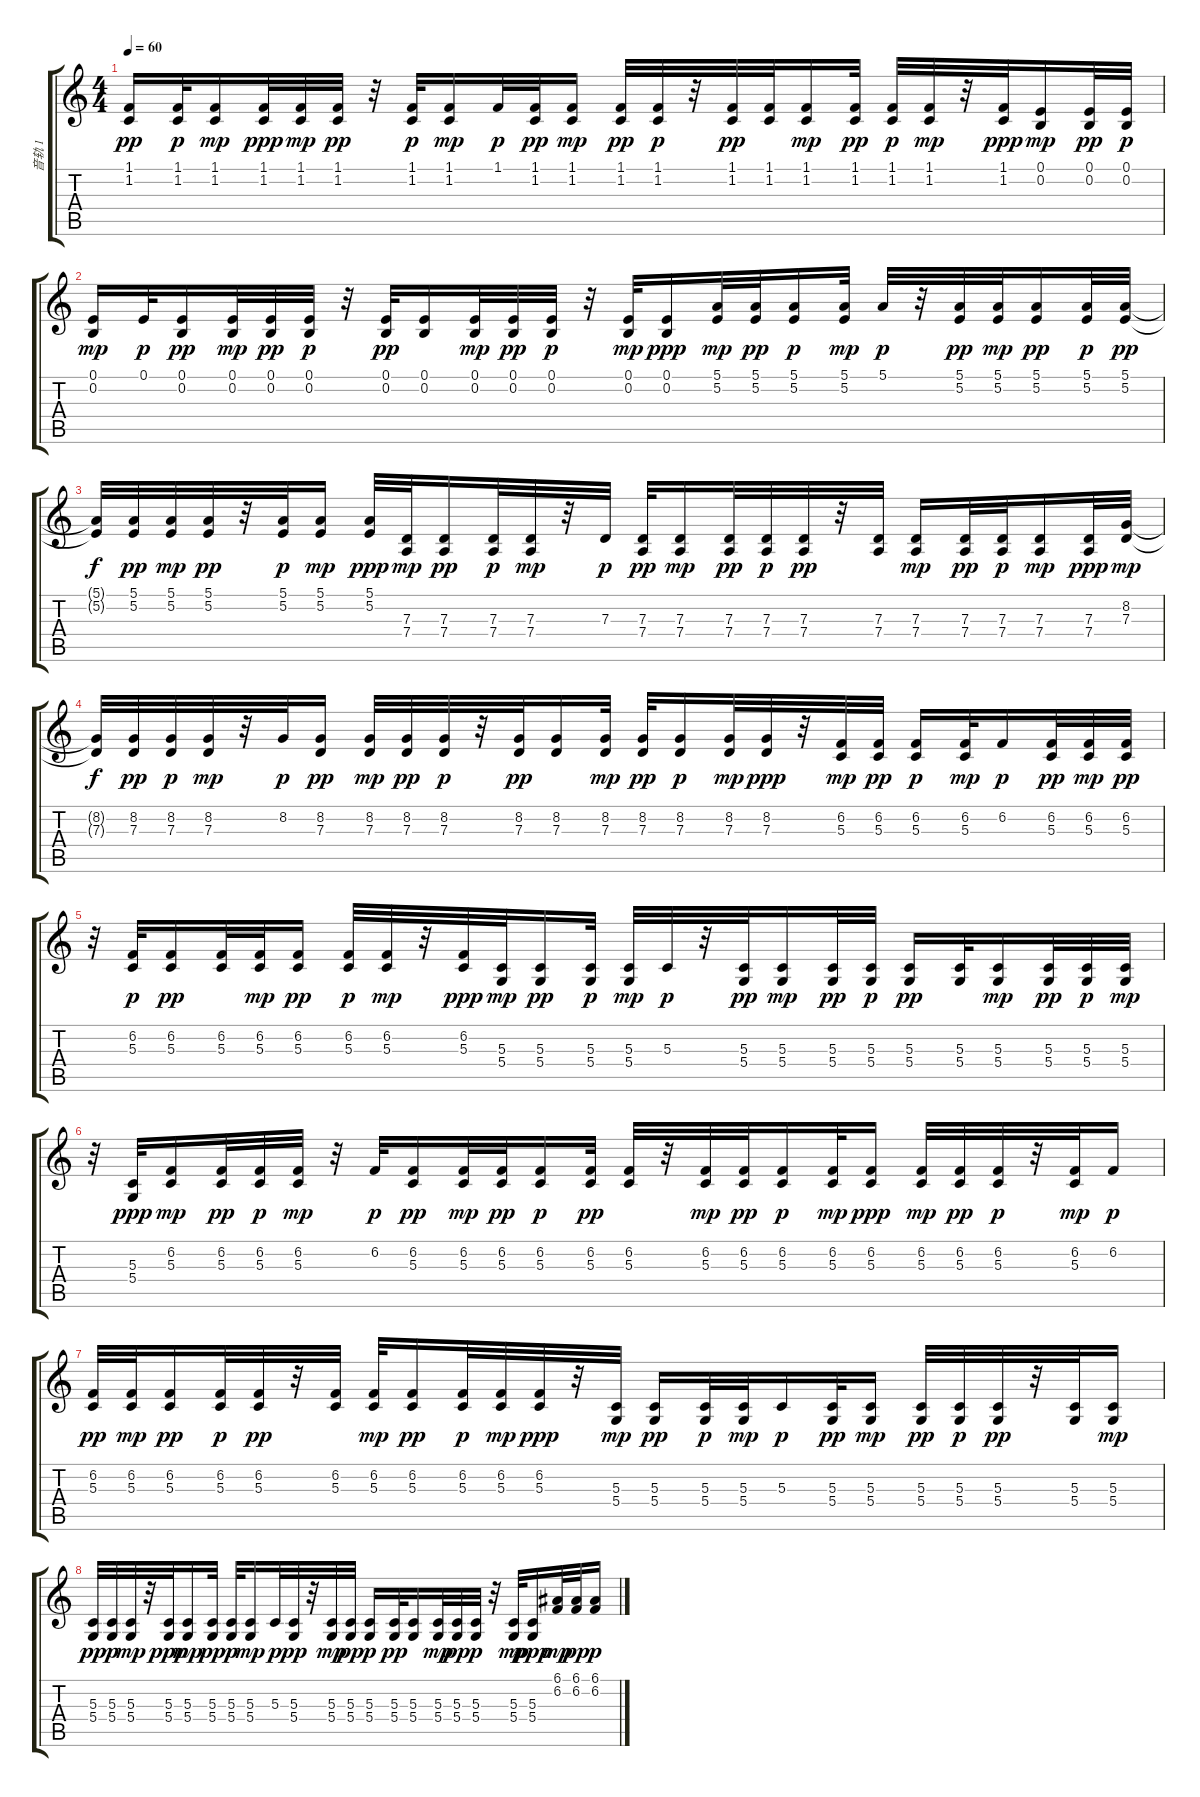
\track ("音轨 1" "音轨 1") {instrument synthstrings1}
\staff {score tabs}
\tuning (E4 B3 G3 D3 A2 E2) {hide}
\ts (4 4)
\tempo 60
\clef g2
\ks c
(1.1 1.2).16{dy pp} (1.1 1.2).32{dy p} (1.1 1.2).16{dy mp} (1.1 1.2).32{dy ppp} (1.1 1.2).32{dy mp} (1.1 1.2).32{dy pp} r.32 (1.1 1.2).32{dy p} (1.1 1.2).16{dy mp} 1.1.32{dy p} (1.1 1.2).32{dy pp} (1.1 1.2).16{dy mp} (1.1 1.2).32{dy pp} (1.1 1.2).32{dy p} r.32 (1.1 1.2).32{dy pp} (1.1 1.2).32 (1.1 1.2).16{dy mp} (1.1 1.2).32{dy pp} (1.1 1.2).32{dy p} (1.1 1.2).32{dy mp} r.32 (1.1 1.2).32{dy ppp} (0.1 0.2).16{dy mp} (0.1 0.2).32{dy pp} (0.1 0.2).32{dy p} |
(0.1 0.2).16{dy mp} 0.1.32{dy p} (0.1 0.2).16{dy pp} (0.1 0.2).32{dy mp} (0.1 0.2).32{dy pp} (0.1 0.2).32{dy p} r.32 (0.1 0.2).32{dy pp} (0.1 0.2).16 (0.1 0.2).32{dy mp} (0.1 0.2).32{dy pp} (0.1 0.2).32{dy p} r.32 (0.1 0.2).32{dy mp} (0.1 0.2).16{dy ppp} (5.1 5.2).32{dy mp} (5.1 5.2).32{dy pp} (5.1 5.2).16{dy p} (5.1 5.2).32{dy mp} 5.1.32{dy p} r.32 (5.1 5.2).32{dy pp} (5.1 5.2).32{dy mp} (5.1 5.2).16{dy pp} (5.1 5.2).32{dy p} (5.1 5.2).32{dy pp} |
(5.1{t} 5.2{t}).32{dy f} (5.1 5.2).32{dy pp} (5.1 5.2).32{dy mp} (5.1 5.2).32{dy pp} r.32 (5.1 5.2).32{dy p} (5.1 5.2).16{dy mp} (5.1 5.2).32{dy ppp} (7.3 7.4).32{dy mp} (7.3 7.4).16{dy pp} (7.3 7.4).32{dy p} (7.3 7.4).32{dy mp} r.32 7.3.32{dy p} (7.3 7.4).32{dy pp} (7.3 7.4).16{dy mp} (7.3 7.4).32{dy pp} (7.3 7.4).32{dy p} (7.3 7.4).32{dy pp} r.32 (7.3 7.4).32 (7.3 7.4).16{dy mp} (7.3 7.4).32{dy pp} (7.3 7.4).32{dy p} (7.3 7.4).16{dy mp} (7.3 7.4).32{dy ppp} (8.2 7.3).32{dy mp} |
(8.2{t} 7.3{t}).32{dy f} (8.2 7.3).32{dy pp} (8.2 7.3).32{dy p} (8.2 7.3).32{dy mp} r.32 8.2.32{dy p} (8.2 7.3).16{dy pp} (8.2 7.3).32{dy mp} (8.2 7.3).32{dy pp} (8.2 7.3).32{dy p} r.32 (8.2 7.3).32{dy pp} (8.2 7.3).16 (8.2 7.3).32{dy mp} (8.2 7.3).32{dy pp} (8.2 7.3).16{dy p} (8.2 7.3).32{dy mp} (8.2 7.3).32{dy ppp} r.32 (6.2 5.3).32{dy mp} (6.2 5.3).32{dy pp} (6.2 5.3).16{dy p} (6.2 5.3).32{dy mp} 6.2.16{dy p} (6.2 5.3).32{dy pp} (6.2 5.3).32{dy mp} (6.2 5.3).32{dy pp} |
r.32 (6.2 5.3).32{dy p} (6.2 5.3).16{dy pp} (6.2 5.3).32 (6.2 5.3).32{dy mp} (6.2 5.3).16{dy pp} (6.2 5.3).32{dy p} (6.2 5.3).32{dy mp} r.32 (6.2 5.3).32{dy ppp} (5.3 5.4).32{dy mp volume 12 balance 0} (5.3 5.4).16{dy pp} (5.3 5.4).32{dy p} (5.3 5.4).32{dy mp} 5.3.32{dy p} r.32 (5.3 5.4).32{dy pp} (5.3 5.4).16{dy mp} (5.3 5.4).32{dy pp} (5.3 5.4).32{dy p} (5.3 5.4).16{dy pp} (5.3 5.4).32 (5.3 5.4).16{dy mp} (5.3 5.4).32{dy pp} (5.3 5.4).32{dy p} (5.3 5.4).32{dy mp} |
r.32 (5.3 5.4).32{dy ppp} (6.2 5.3).16{dy mp volume 12 balance 0} (6.2 5.3).32{dy pp} (6.2 5.3).32{dy p} (6.2 5.3).32{dy mp} r.32 6.2.32{dy p} (6.2 5.3).16{dy pp} (6.2 5.3).32{dy mp} (6.2 5.3).32{dy pp} (6.2 5.3).16{dy p} (6.2 5.3).32{dy pp} (6.2 5.3).32 r.32 (6.2 5.3).32{dy mp} (6.2 5.3).32{dy pp} (6.2 5.3).16{dy p} (6.2 5.3).32{dy mp} (6.2 5.3).16{dy ppp} (6.2 5.3).32{dy mp} (6.2 5.3).32{dy pp} (6.2 5.3).32{dy p} r.32 (6.2 5.3).32{dy mp} 6.2.16{dy p} |
(6.2 5.3).32{dy pp} (6.2 5.3).32{dy mp} (6.2 5.3).16{dy pp} (6.2 5.3).32{dy p} (6.2 5.3).32{dy pp} r.32 (6.2 5.3).32 (6.2 5.3).32{dy mp} (6.2 5.3).16{dy pp} (6.2 5.3).32{dy p} (6.2 5.3).32{dy mp} (6.2 5.3).32{dy ppp} r.32 (5.3 5.4).32{dy mp} (5.3 5.4).16{dy pp} (5.3 5.4).32{dy p} (5.3 5.4).32{dy mp} 5.3.16{dy p} (5.3 5.4).32{dy pp} (5.3 5.4).16{dy mp} (5.3 5.4).32{dy pp} (5.3 5.4).32{dy p} (5.3 5.4).32{dy pp} r.32 (5.3 5.4).32 (5.3 5.4).16{dy mp} |
(5.3 5.4).32{dy pp} (5.3 5.4).32{dy p} (5.3 5.4).32{dy mp} r.32 (5.3 5.4).32{dy ppp} (5.3 5.4).16{dy mp} (5.3 5.4).32{dy pp} (5.3 5.4).32{dy p} (5.3 5.4).16{dy mp} 5.3.32{dy p} (5.3 5.4).32{dy pp} r.32 (5.3 5.4).32{dy mp} (5.3 5.4).32{dy pp} (5.3 5.4).16{dy p} (5.3 5.4).32{dy pp} (5.3 5.4).16 (5.3 5.4).32{dy mp} (5.3 5.4).32{dy pp} (5.3 5.4).32{dy p} r.32 (5.3 5.4).32{dy mp} (5.3 5.4).16{dy ppp} (6.1 6.2).32{dy mp} (6.1 6.2).32{dy pp} (6.1 6.2).16{dy p}
